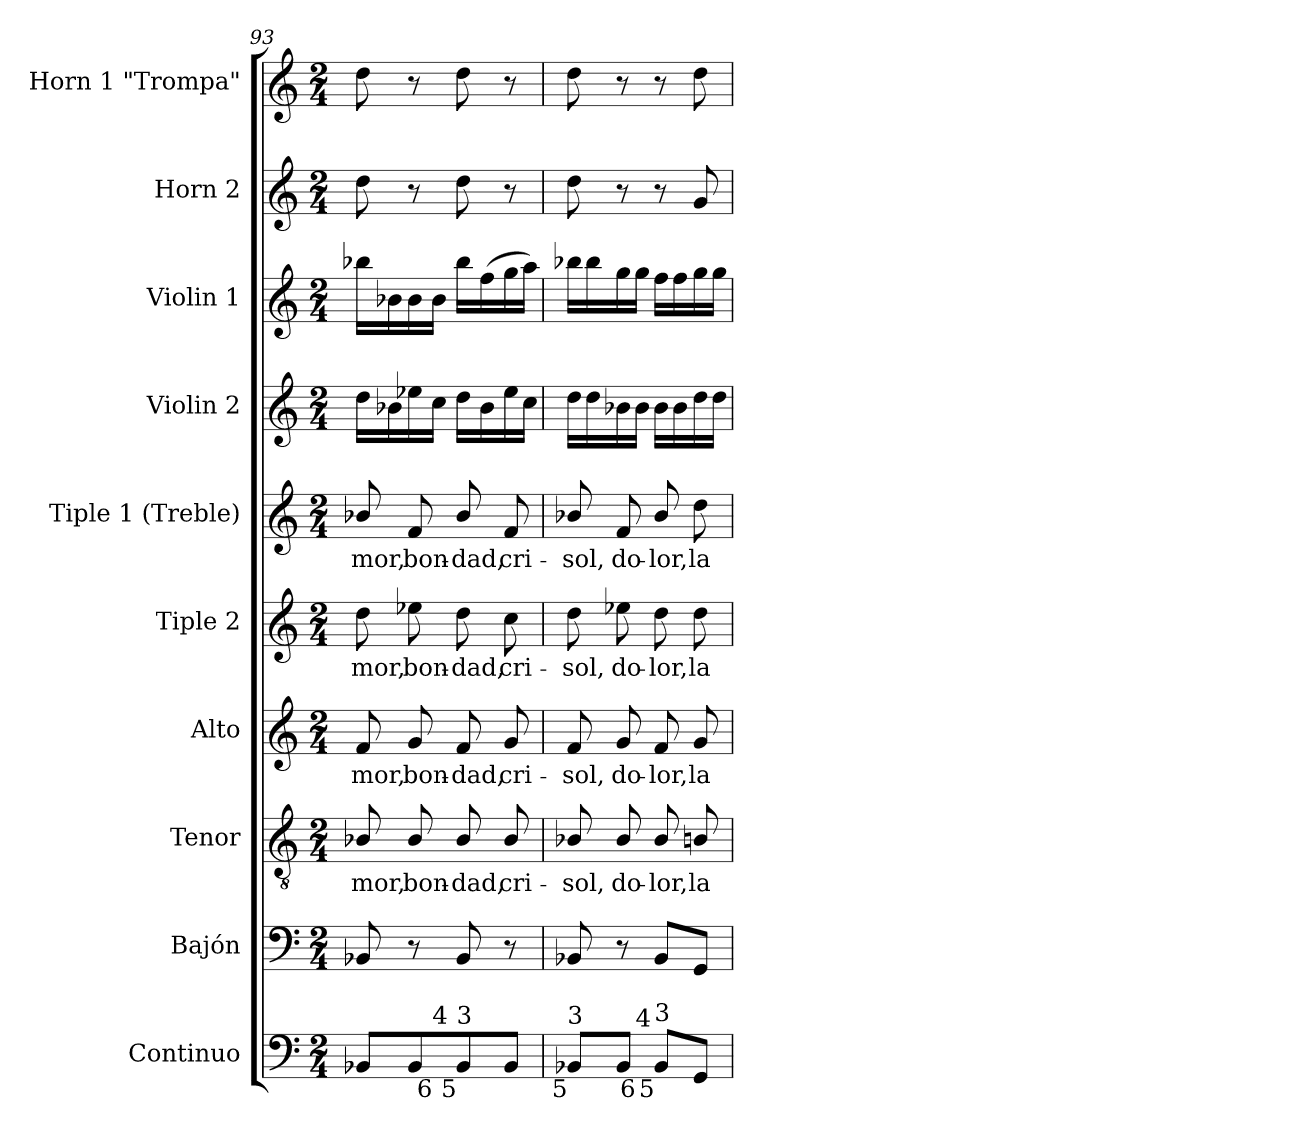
**kern	**kern	**kern	**text	**kern	**text	**kern	**text	**kern	**text	**kern	**kern	**kern	**kern
*part10	*part9	*part8	*part8	*part7	*part7	*part6	*part6	*part5	*part5	*part4	*part3	*part2	*part1
*staff10	*staff9	*staff8	*staff8	*staff7	*staff7	*staff6	*staff6	*staff5	*staff5	*staff4	*staff3	*staff2	*staff1
*I"Continuo	*I"Bajón	*I"Tenor	*	*I"Alto	*	*I"Tiple 2	*	*I"Tiple 1 (Treble)	*	*I"Violin 2	*I"Violin 1	*I"Horn 2	*I"Horn 1 "Trompa"
*I'Cont.	*	*I'T.	*	*I'A.	*	*	*	*	*	*I'Vln. 2	*I'Vln. 1	*I'Hn 1.	*I'Hn 1.
*clefF4	*clefF4	*clefGv2	*	*clefG2	*	*clefG2	*	*clefG2	*	*clefG2	*clefG2	*clefG2	*clefG2
*	*	*ITrd7c12	*	*	*	*	*	*	*	*	*	*ITrd7c12	*ITrd7c12
*k[]	*k[]	*k[]	*	*k[]	*	*k[]	*	*k[]	*	*k[]	*k[]	*k[]	*k[]
*C:	*C:	*C:	*	*C:	*	*C:	*	*C:	*	*C:	*C:	*C:	*C:
*M2/4	*M2/4	*M2/4	*	*M2/4	*	*M2/4	*	*M2/4	*	*M2/4	*M2/4	*M2/4	*M2/4
=93	=93	=93	=93	=93	=93	=93	=93	=93	=93	=93	=93	=93	=93
!	!	!	!LO:LY:b:color=#000000	!	!	!	!	!	!	!	!	!	!
!	!	!	!	!	!LO:LY:b:color=#000000	!	!	!	!	!	!	!	!
!	!	!	!	!	!	!	!LO:LY:b:color=#000000	!	!	!	!	!	!
!LO:TX:b:rj:t=5	!	!	!	!	!	!	!	!	!	!	!	!	!
!LO:TX:t=3	!	!	!	!	!	!	!	!	!	!	!	!	!
!	!	!	!	!	!	!	!	!	!LO:LY:b:color=#000000	!	!	!	!
*^	*	*	*	*	*	*	*	*	*	*	*	*	*
8BB-Xi/L	8.ryy	8BB-Xi/	8BB-Xi/	-mor,	8fi/	-mor,	8ddi\	-mor,	8b-Xi/	-mor,	16ddi\LL	16bb-Xi\LL	8di\	8di\
.	.	.	.	.	.	.	.	.	.	.	16b-Xi\	16b-Xi\	.	.
!	!	!	!	!LO:LY:b:color=#000000	!	!	!	!	!	!	!	!	!	!
!	!	!	!	!	!	!LO:LY:b:color=#000000	!	!	!	!	!	!	!	!
!	!	!	!	!	!	!	!	!LO:LY:b:color=#000000	!	!	!	!	!	!
!	!	!	!	!	!	!	!	!	!	!LO:LY:b:color=#000000	!	!	!	!
8BB-i/	.	8r	8BB-i/	bon-	8gi/	bon-	8ee-Xi\	bon-	8fi/	bon-	16ee-Xi\	16b-i\	8r	8r
!	!LO:TX:b:rj:t=6	!	!	!	!	!	!	!	!	!	!	!	!	!
!	!LO:TX:t=4	!	!	!	!	!	!	!	!	!	!	!	!	!
.	4ryy	.	.	.	.	.	.	.	.	.	16cci\JJ	16b-i\JJ	.	.
!	!	!	!	!LO:LY:b:color=#000000	!	!	!	!	!	!	!	!	!	!
!	!	!	!	!	!	!LO:LY:b:color=#000000	!	!	!	!	!	!	!	!
!	!	!	!	!	!	!	!	!LO:LY:b:color=#000000	!	!	!	!	!	!
!LO:TX:b:rj:t=5	!	!	!	!	!	!	!	!	!	!	!	!	!	!
!LO:TX:t=3	!	!	!	!	!	!	!	!	!	!	!	!	!	!
!	!	!	!	!	!	!	!	!	!	!LO:LY:b:color=#000000	!	!	!	!
8BB-i/	.	8BB-i/	8BB-i/	-dad,	8fi/	-dad,	8ddi\	-dad,	8b-i/	-dad,	16ddi\LL	16bb-i\LL	8di\	8di\
.	.	.	.	.	.	.	.	.	.	.	16b-i\	(16ffi\	.	.
!	!	!	!	!LO:LY:b:color=#000000	!	!	!	!	!	!	!	!	!	!
!	!	!	!	!	!	!LO:LY:b:color=#000000	!	!	!	!	!	!	!	!
!	!	!	!	!	!	!	!	!LO:LY:b:color=#000000	!	!	!	!	!	!
!	!	!	!	!	!	!	!	!	!	!LO:LY:b:color=#000000	!	!	!	!
8BB-i/J	.	8r	8BB-i/	cri-	8gi/	cri-	8cci\	cri-	8fi/	cri-	16ee-i\	16ggi\	8r	8r
.	16ryy	.	.	.	.	.	.	.	.	.	16cci\JJ	16aai\JJ)	.	.
=94	=94	=94	=94	=94	=94	=94	=94	=94	=94	=94	=94	=94	=94	=94
!	!	!	!	!LO:LY:b:color=#000000	!	!	!	!	!	!	!	!	!	!
!	!	!	!	!	!	!LO:LY:b:color=#000000	!	!	!	!	!	!	!	!
!	!	!	!	!	!	!	!	!LO:LY:b:color=#000000	!	!	!	!	!	!
!LO:TX:b:rj:t=5	!	!	!	!	!	!	!	!	!	!	!	!	!	!
!LO:TX:t=3	!	!	!	!	!	!	!	!	!	!	!	!	!	!
!	!	!	!	!	!	!	!	!	!	!LO:LY:b:color=#000000	!	!	!	!
8BB-Xi/L	8.ryy	8BB-Xi/	8BB-Xi/	-sol,	8fi/	-sol,	8ddi\	-sol,	8b-Xi/	-sol,	16ddi\LL	16bb-Xi\LL	8di\	8di\
.	.	.	.	.	.	.	.	.	.	.	16ddi\	16bb-i\	.	.
!	!	!	!	!LO:LY:b:color=#000000	!	!	!	!	!	!	!	!	!	!
!	!	!	!	!	!	!LO:LY:b:color=#000000	!	!	!	!	!	!	!	!
!	!	!	!	!	!	!	!	!LO:LY:b:color=#000000	!	!	!	!	!	!
!	!	!	!	!	!	!	!	!	!	!LO:LY:b:color=#000000	!	!	!	!
8BB-i/J	.	8r	8BB-i/	do-	8gi/	do-	8ee-Xi\	do-	8fi/	do-	16b-Xi\	16ggi\	8r	8r
!	!LO:TX:b:rj:t=6	!	!	!	!	!	!	!	!	!	!	!	!	!
!	!LO:TX:t=4	!	!	!	!	!	!	!	!	!	!	!	!	!
.	4ryy	.	.	.	.	.	.	.	.	.	16b-i\JJ	16ggi\JJ	.	.
!	!	!	!	!LO:LY:b:color=#000000	!	!	!	!	!	!	!	!	!	!
!	!	!	!	!	!	!LO:LY:b:color=#000000	!	!	!	!	!	!	!	!
!	!	!	!	!	!	!	!	!LO:LY:b:color=#000000	!	!	!	!	!	!
!LO:TX:b:rj:t=5	!	!	!	!	!	!	!	!	!	!	!	!	!	!
!LO:TX:t=3	!	!	!	!	!	!	!	!	!	!	!	!	!	!
!	!	!	!	!	!	!	!	!	!	!LO:LY:b:color=#000000	!	!	!	!
8BB-i/L	.	8BB-i/L	8BB-i/	-lor,	8fi/	-lor,	8ddi\	-lor,	8b-i/	-lor,	16b-i\LL	16ffi\LL	8r	8r
.	.	.	.	.	.	.	.	.	.	.	16b-i\	16ffi\	.	.
!	!	!	!	!LO:LY:b:color=#000000	!	!	!	!	!	!	!	!	!	!
!	!	!	!	!	!	!LO:LY:b:color=#000000	!	!	!	!	!	!	!	!
!	!	!	!	!	!	!	!	!LO:LY:b:color=#000000	!	!	!	!	!	!
!	!	!	!	!	!	!	!	!	!	!LO:LY:b:color=#000000	!	!	!	!
8GGi/J	.	8GGi/J	8BBni/	la	8gi/	la	8ddi\	la	8ddi\	la	16ddi\	16ggi\	8Gi/	8di\
.	16ryy	.	.	.	.	.	.	.	.	.	16ddi\JJ	16ggi\JJ	.	.
*v	*v	*	*	*	*	*	*	*	*	*	*	*	*	*
=	=	=	=	=	=	=	=	=	=	=	=	=	=
*-	*-	*-	*-	*-	*-	*-	*-	*-	*-	*-	*-	*-	*-
